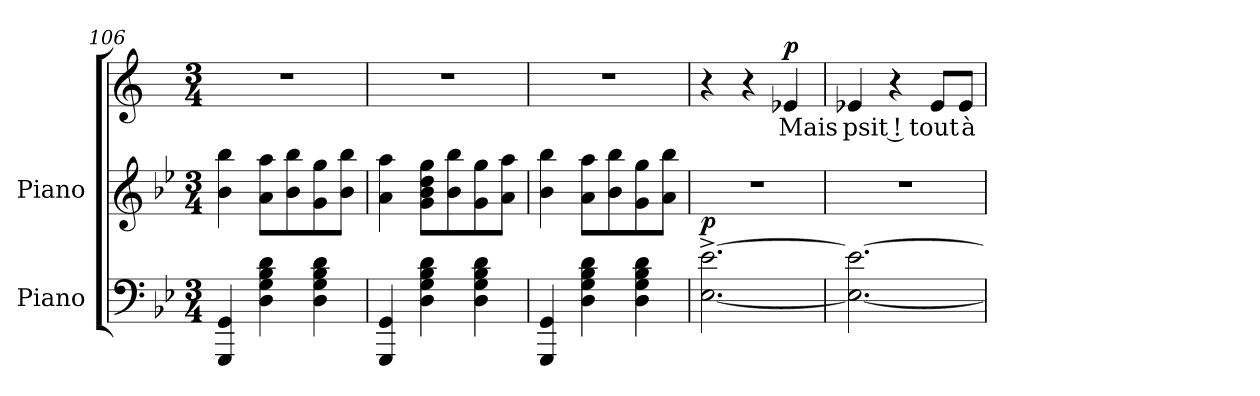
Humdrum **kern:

**kern	**kern	**dynam	**kern	**text	**dynam
*part3	*part2	*part2	*part1	*part1	*part1
*staff3	*staff2	*staff2	*staff1	*staff1	*staff1
*I"Piano	*I"Piano	*	*	*	*
*clefF4	*clefG2	*	*clefG2	*	*
*k[b-e-]	*k[b-e-]	*	*k[]	*	*
*B-:	*B-:	*	*C:	*	*
*M3/4	*M3/4	*	*M3/4	*	*
=106	=106	=106	=106	=106	=106
4GGG/ 4GG/	4b-\ 4bb-\	.	2.r	.	.
4D\ 4G\ 4B-\ 4d\	8a\ 8aa\L	.	.	.	.
.	8b-\ 8bb-\	.	.	.	.
4D\ 4G\ 4B-\ 4d\	8g\ 8gg\	.	.	.	.
.	8b-\ 8bb-\J	.	.	.	.
!!LO:LB:g=z
=107	=107	=107	=107	=107	=107
4GGG/ 4GG/	4a\ 4aa\	.	2.r	.	.
4D\ 4G\ 4B-\ 4d\	8g\ 8b-\ 8dd\ 8gg\L	.	.	.	.
.	8b-\ 8bb-\	.	.	.	.
4D\ 4G\ 4B-\ 4d\	8g\ 8gg\	.	.	.	.
.	8a\ 8aa\J	.	.	.	.
=108	=108	=108	=108	=108	=108
4GGG/ 4GG/	4b-\ 4bb-\	.	2.r	.	.
4D\ 4G\ 4B-\ 4d\	8a\ 8aa\L	.	.	.	.
.	8b-\ 8bb-\	.	.	.	.
4D\ 4G\ 4B-\ 4d\	8g\ 8gg\	.	.	.	.
.	8a\ 8bb-\J	.	.	.	.
=109	=109	=109	=109	=109	=109
[2.E-^\ [2.e-^\	2.r	p	4r	.	.
.	.	.	4r	.	.
.	.	.	4e-/	Mais	p
=110	=110	=110	=110	=110	=110
2.E-_\ 2.e-_\	2.r	.	4e-/	psit !	.
.	.	.	4r	.	.
.	.	.	8e-/L	tout	.
.	.	.	8e-/J	à	.
=	=	=	=	=	=
*-	*-	*-	*-	*-	*-
